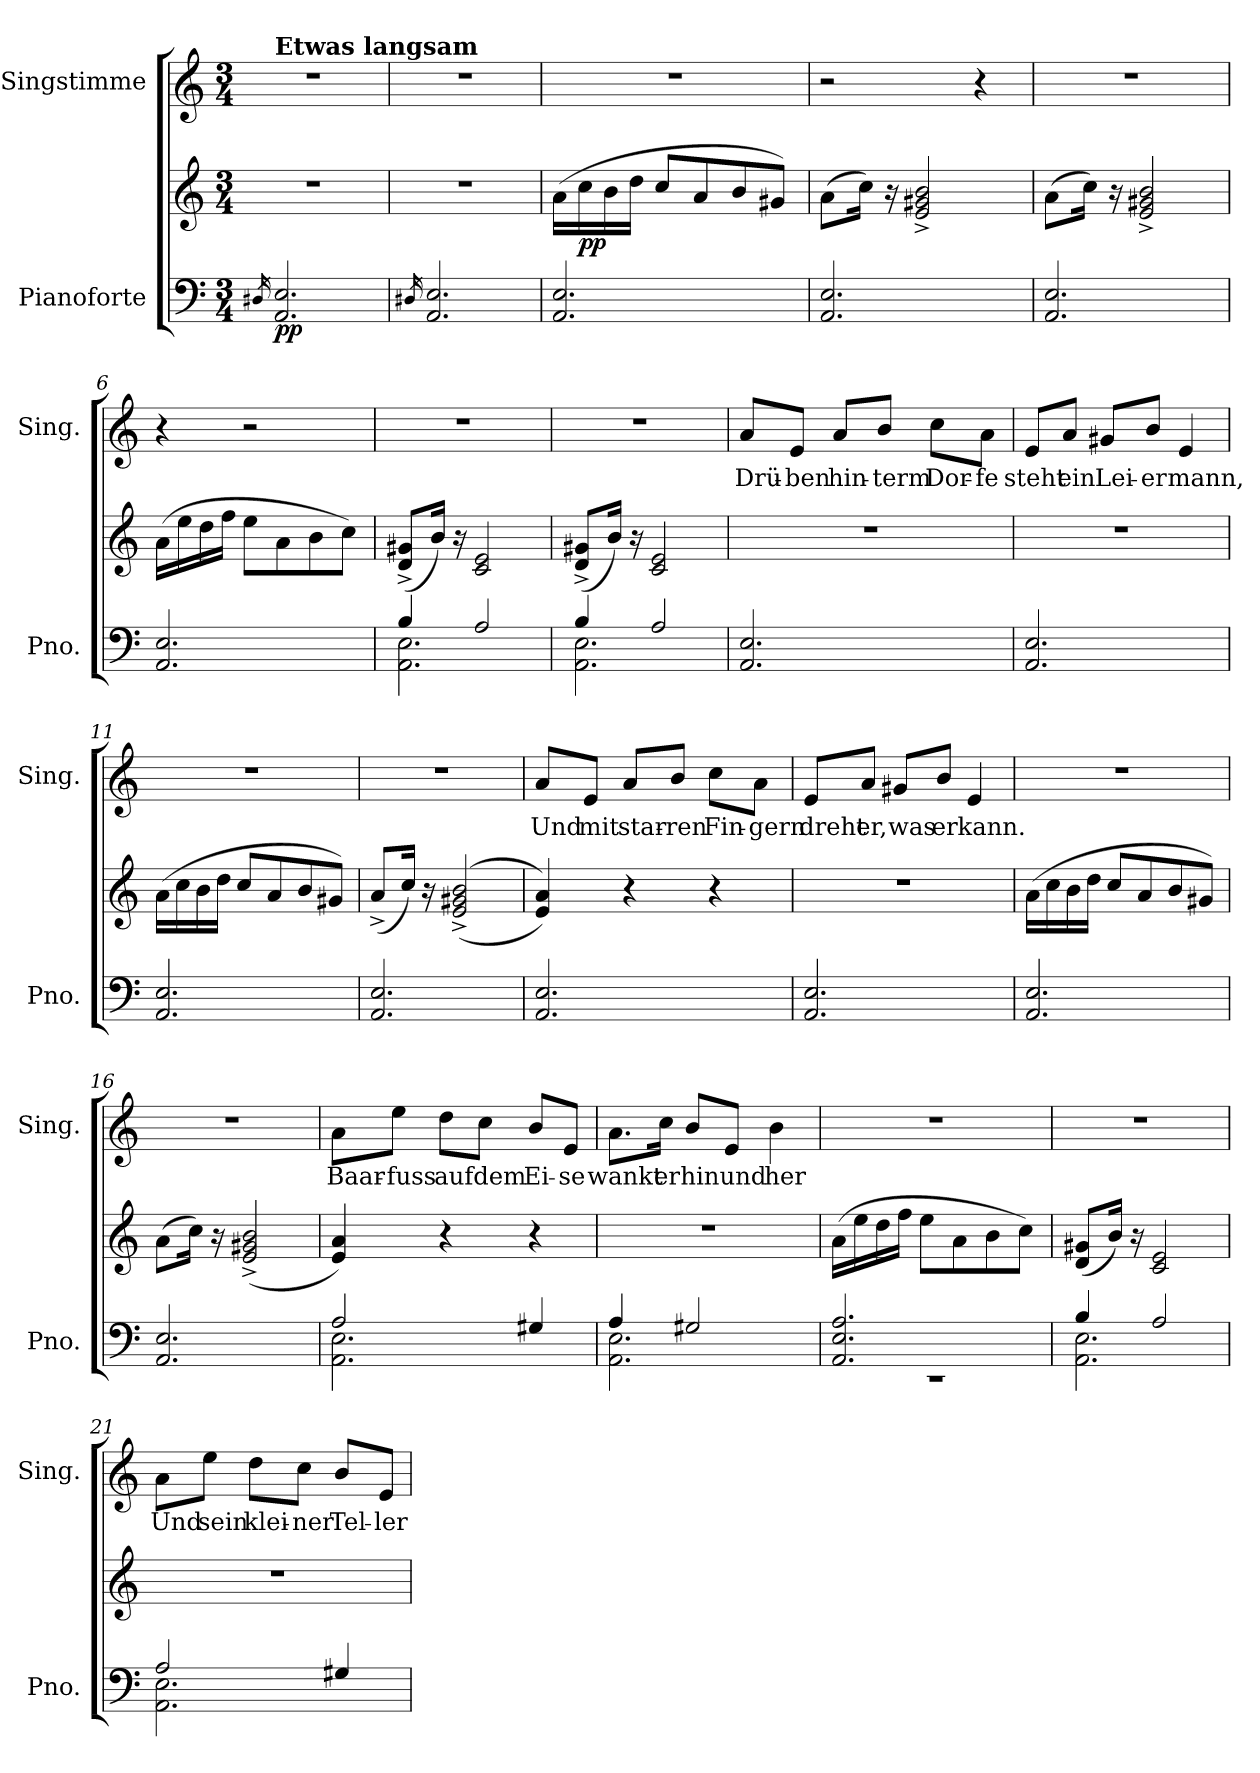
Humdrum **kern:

**kern	**kern	**dynam	**kern	**text
*part2	*part2	*part2	*part1	*part1
*staff3	*staff2	*staff2/3	*staff1	*staff1
*I"Pianoforte	*	*	*I"Singstimme	*
*I'Pno.	*	*	*I'Sing.	*
*clefF4	*clefG2	*	*clefG2	*
*k[]	*k[]	*	*k[]	*
*M3/4	*M3/4	*	*M3/4	*
*MM50	*MM50	*	*MM50	*
=1	=1	=1	=1	=1
16qD#X/	.	.	.	.
!	!	!	!LO:TX:a:B:t=Etwas langsam	!
!	!	!LO:DY:b=2	!	!
2.AA/ 2.E/	2.r	pp	2.r	.
=2	=2	=2	=2	=2
16qD#X/	.	.	.	.
2.AA/ 2.E/	2.r	.	2.r	.
=3	=3	=3	=3	=3
2.AA/ 2.E/	(16a\LL	.	2.r	.
!	!	!LO:DY:b	!	!
.	16cc\	pp	.	.
.	16b\	.	.	.
.	16dd\JJ	.	.	.
.	8cc/L	.	.	.
.	8a/	.	.	.
.	8b/	.	.	.
.	8g#X/J)	.	.	.
=4	=4	=4	=4	=4
2.AA/ 2.E/	(8a\L	.	2r	.
.	16cc\Jk)	.	.	.
.	16r	.	.	.
.	2e/^ 2g#X/^ 2b/^	.	.	.
.	.	.	4r	.
=5	=5	=5	=5	=5
2.AA/ 2.E/	(8a\L	.	2.r	.
.	16cc\Jk)	.	.	.
.	16r	.	.	.
.	2e/^ 2g#X/^ 2b/^	.	.	.
=6	=6	=6	=6	=6
2.AA/ 2.E/	(16a\LL	.	4r	.
.	16ee\	.	.	.
.	16dd\	.	.	.
.	16ff\JJ	.	.	.
.	8ee\L	.	2r	.
.	8a\	.	.	.
.	8b\	.	.	.
.	8cc\J)	.	.	.
=7	=7	=7	=7	=7
*^	*	*	*	*
2.AA\ 2.E\	4B/	(8d/^ 8g#X/^L	.	2.r	.
.	.	16b/Jk)	.	.	.
.	.	16r	.	.	.
.	2A/	2c/ 2e/	.	.	.
=8	=8	=8	=8	=8	=8
2.AA\ 2.E\	4B/	(8d/^ 8g#X/^L	.	2.r	.
.	.	16b/Jk)	.	.	.
.	.	16r	.	.	.
.	2A/	2c/ 2e/	.	.	.
*v	*v	*	*	*	*
!!LO:LB:g=z
=9	=9	=9	=9	=9
*	*	*	*MM46	*
2.AA/ 2.E/	2.r	.	8a/L	Drü-
.	.	.	8e/J	-ben
.	.	.	8a/L	hin-
.	.	.	8b/J	-term
.	.	.	8cc\L	Dor-
.	.	.	8a\J	fe
=10	=10	=10	=10	=10
2.AA/ 2.E/	2.r	.	8e/L	steht
.	.	.	8a/J	ein
.	.	.	8g#X/L	Lei-
.	.	.	8b/J	-er
.	.	.	4e/	mann,
=11	=11	=11	=11	=11
*	*	*	*MM50	*
2.AA/ 2.E/	(16a\LL	.	2.r	.
.	16cc\	.	.	.
.	16b\	.	.	.
.	16dd\JJ	.	.	.
.	8cc/L	.	.	.
.	8a/	.	.	.
.	8b/	.	.	.
.	8g#X/J)	.	.	.
=12	=12	=12	=12	=12
2.AA/ 2.E/	(8a^/L	.	2.r	.
.	16cc/Jk)	.	.	.
.	16r	.	.	.
.	((>2e/^ 2g#X/^ 2b/^	.	.	.
!!LO:LB:g=z
=13	=13	=13	=13	=13
*	*	*	*MM46	*
2.AA/ 2.E/	4e/ 4a/))	.	8a/L	Und
.	.	.	8e/J	mit
.	4r	.	8a/L	star-
.	.	.	8b/J	-ren
.	4r	.	8cc\L	Fin-
.	.	.	8a\J	-gern
=14	=14	=14	=14	=14
2.AA/ 2.E/	2.r	.	8e/L	dreht
.	.	.	8a/J	er,
.	.	.	8g#X/L	was
.	.	.	8b/J	er
.	.	.	4e/	kann.
=15	=15	=15	=15	=15
*	*	*	*MM50	*
2.AA/ 2.E/	(16a\LL	.	2.r	.
.	16cc\	.	.	.
.	16b\	.	.	.
.	16dd\JJ	.	.	.
.	8cc/L	.	.	.
.	8a/	.	.	.
.	8b/	.	.	.
.	8g#X/J)	.	.	.
=16	=16	=16	=16	=16
2.AA/ 2.E/	(8a\L	.	2.r	.
.	16cc\Jk)	.	.	.
.	16r	.	.	.
.	(2e/^ 2g#X/^ 2b/^	.	.	.
=17	=17	=17	=17	=17
*	*	*	*MM46	*
*^	*	*	*	*
2A/	2.AA\ 2.E\	4e/ 4a/)	.	8a\L	Baar-
.	.	.	.	8ee\J	-fuss
.	.	4r	.	8dd\L	auf
.	.	.	.	8cc\J	dem
4G#X/	.	4r	.	8b/L	Ei-
.	.	.	.	8e/J	-se
!!LO:PB:g=z
=18	=18	=18	=18	=18	=18
4A/	2.AA\ 2.E\	2.r	.	8.a\L	wankt
.	.	.	.	16cc\Jk	er
2G#X/	.	.	.	8b/L	hin
.	.	.	.	8e/J	und
.	.	.	.	4b\	her
=19	=19	=19	=19	=19	=19
*	*	*	*	*MM50	*
2.AA/ 2.E/ 2.A/	2.r	(16a\LL	.	2.r	.
.	.	16ee\	.	.	.
.	.	16dd\	.	.	.
.	.	16ff\JJ	.	.	.
.	.	8ee\L	.	.	.
.	.	8a\	.	.	.
.	.	8b\	.	.	.
.	.	8cc\J)	.	.	.
=20	=20	=20	=20	=20	=20
4B/	2.AA\ 2.E\	(8d/ 8g#X/L	.	2.r	.
.	.	16b/Jk)	.	.	.
.	.	16r	.	.	.
2A/	.	2c/ 2e/	.	.	.
=21	=21	=21	=21	=21	=21
*	*	*	*	*MM46	*
2A/	2.AA\ 2.E\	2.r	.	8a\L	Und
.	.	.	.	8ee\J	sein
.	.	.	.	8dd\L	klei-
.	.	.	.	8cc\J	-ner
4G#X/	.	.	.	8b/L	Tel-
.	.	.	.	8e/J	-ler
*v	*v	*	*	*	*
=	=	=	=	=
*-	*-	*-	*-	*-
